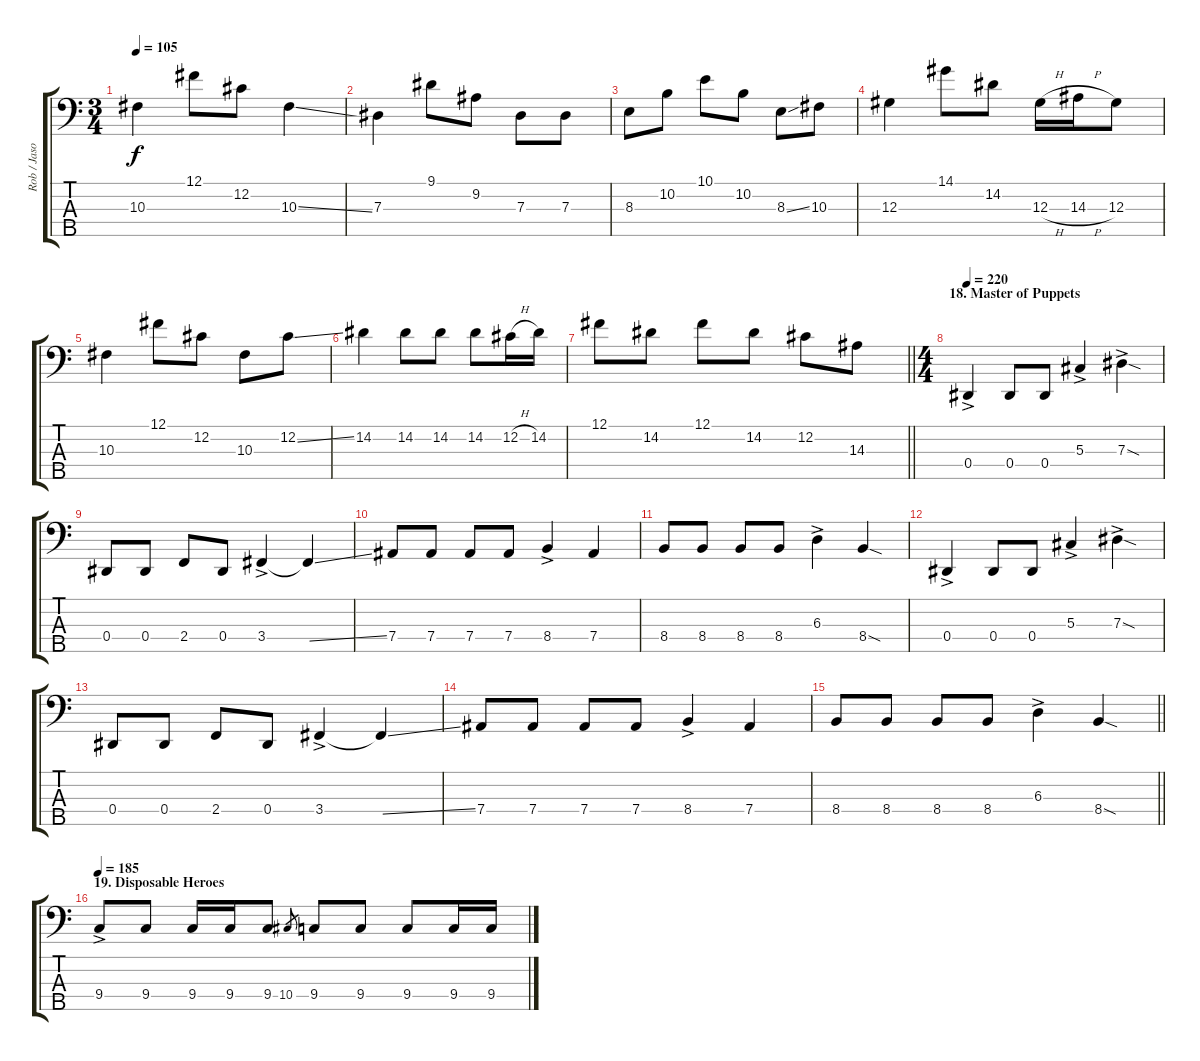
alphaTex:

\track ("Rob / Jason / Cliff" "Rob / Jaso") {instrument electricbassfinger}
\staff {score tabs}
\tuning (Gb2 Db2 Ab1 Eb1 Bb0) {hide}
\ts (3 4)
\tempo 105
\clef f4
\ks c
10.3.4{dy f} 12.1.8 12.2.8 10.3{ss}.4 |
7.3.4 9.1.8 9.2.8 7.3.8 7.3.8 |
8.3.8 10.2.8 10.1.8 10.2.8 8.3{ss}.8 10.3.8 |
12.3.4 14.1.8 14.2.8 12.3{h}.16 14.3{h}.16 12.3.8 |
10.3.4 12.1.8 12.2.8 10.3.8 12.2{ss}.8 |
14.2.4 14.2.8 14.2.8 14.2.8 12.2{h}.16 14.2.16 |
\barLineRight lightlight
12.1.8 14.2.8 12.1.8 14.2.8 12.2.8 14.3.8 |
\ts (4 4)
\section ("" "18. Master of Puppets")
\tempo 220
0.4{ac}.4 0.4.8 0.4.8 5.3{ac}.4 7.3{sod ac}.4 |
0.4.8 0.4.8 2.4.8 0.4.8 3.4{ac}.4 3.4{ss t}.4 |
7.4.8 7.4.8 7.4.8 7.4.8 8.4{ac}.4 7.4.4 |
8.4.8 8.4.8 8.4.8 8.4.8 6.3{ac}.4 8.4{sod}.4 |
0.4{ac}.4 0.4.8 0.4.8 5.3{ac}.4 7.3{sod ac}.4 |
0.4.8 0.4.8 2.4.8 0.4.8 3.4{ac}.4 3.4{ss t}.4 |
7.4.8 7.4.8 7.4.8 7.4.8 8.4{ac}.4 7.4.4 |
\barLineRight lightlight
8.4.8 8.4.8 8.4.8 8.4.8 6.3{ac}.4 8.4{sod}.4 |
\section ("" "19. Disposable Heroes")
\tempo 185
9.4{ac}.8 9.4.8 9.4.16 9.4.16 9.4.8 10.4.8{gr} 9.4.8 9.4.8 9.4.8 9.4.16 9.4.16
